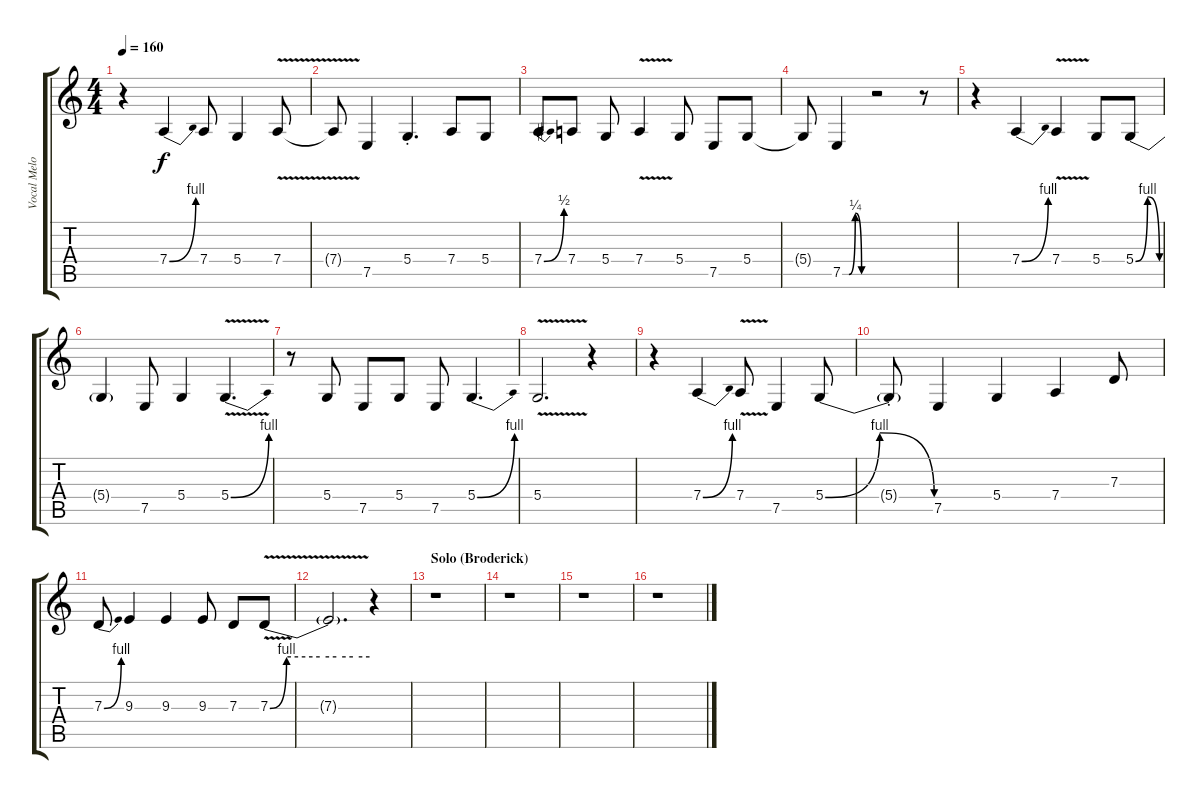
\track ("Vocal Melody" "Vocal Melo") {instrument altosax}
\staff {score tabs}
\tuning (E4 B3 G3 D3 A2 E2) {hide}
\ts (4 4)
\tempo 160
\clef g2
\ks c
r.4{dy f} 7.4{be (bend 0 0 60 4)}.4 7.4.8 5.4.4 7.4{v}.8 |
7.4{t}.8 7.5.4 5.4{st}.4{d} 7.4.8 5.4.8 |
7.4{be (bend 0 0 60 2)}.8 7.4.8 5.4.8 7.4{v}.4 5.4.8 7.5.8 5.4.8 |
5.4{t}.8 7.5{be (custom 0 0 15 0 30 1 45 0 60 0)}.4 r.2 r.8 |
r.4 7.4{be (bend 0 0 60 4)}.4 7.4{v}.4 5.4.8 5.4{be (bendrelease 0 0 30 4 30 4 60 0)}.8 |
5.4{t}.4 7.5.8 5.4.4 5.4{be (bend 0 0 60 4) v}.4{d} |
r.8 5.4.8 7.5.8 5.4.8 7.5.8 5.4{be (bend 0 0 60 4)}.4{d} |
5.4{v}.2{d} r.4 |
r.4 7.4{be (bend 0 0 60 4)}.4 7.4{v}.8 7.5.4 5.4{be (bendrelease 0 0 30 4 30 4 60 0)}.8 |
5.4{st t}.8 7.5.4 5.4.4 7.4.4 7.3.8 |
7.3{be (bend 0 0 60 4)}.8 9.3.4 9.3.4 9.3.8 7.3.8 7.3{be (custom 0 0 10 4 30 4 40 4 50 4 60 4) v}.8 |
7.3{t}.2{d} r.4 |
\section ("" "Solo (Broderick)")
r.1 |
r.1 |
r.1 |
r.1
